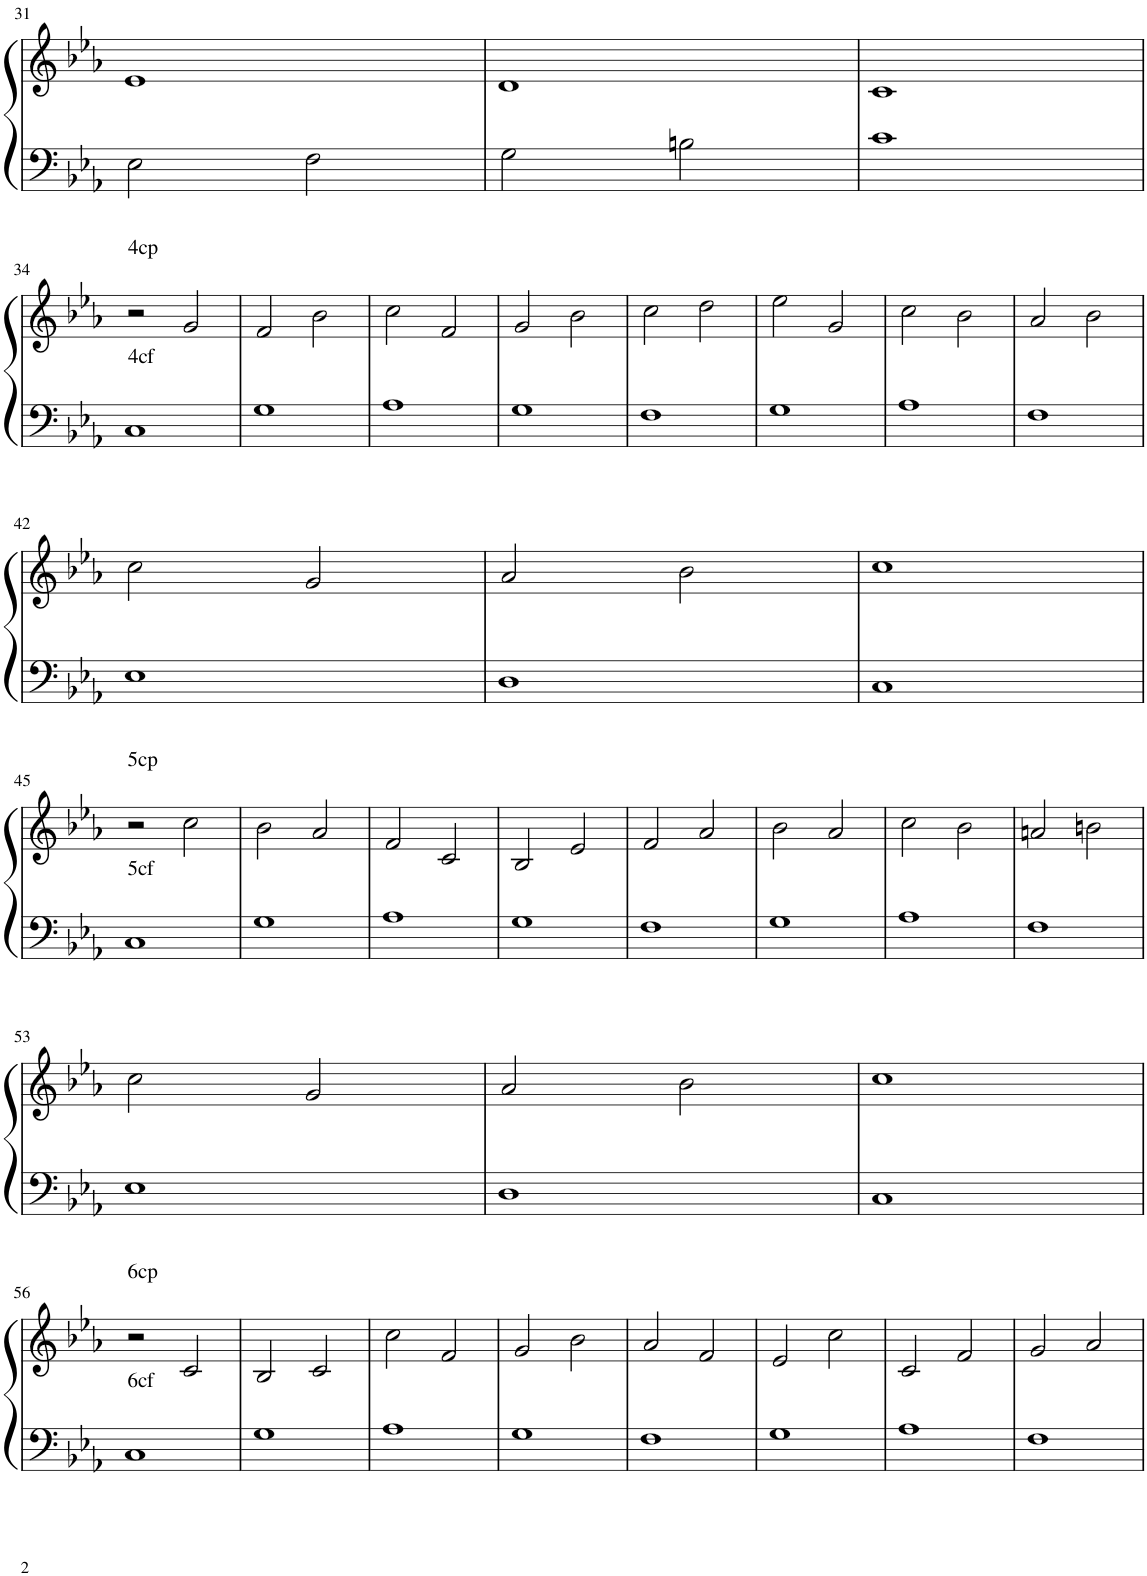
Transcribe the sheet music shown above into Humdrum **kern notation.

**kern	**kern
*part1	*part1
*staff2	*staff1
*I"Piano	*
*I'Pno.	*
!!LO:PB:g=z
*clefF4	*clefG2
*k[b-e-a-]	*k[b-e-a-]
*M4/4	*M4/4
=31	=31
2E-\	1e-
2F\	.
=32	=32
2G\	1d
2Bn\	.
=33	=33
1c	1c
!!LO:LB:g=z
=34	=34
!	!LO:TX:a:t=4cp
!LO:TX:a:t=4cf	!
1C	2r
.	2g/
=35	=35
1G	2f/
.	2b-\
=36	=36
1A-	2cc\
.	2f/
=37	=37
1G	2g/
.	2b-\
=38	=38
1F	2cc\
.	2dd\
=39	=39
1G	2ee-\
.	2g/
=40	=40
1A-	2cc\
.	2b-\
=41	=41
1F	2a-/
.	2b-\
!!LO:LB:g=z
=42	=42
1E-	2cc\
.	2g/
=43	=43
1D	2a-/
.	2b-\
=44	=44
1C	1cc
!!LO:LB:g=z
=45	=45
!	!LO:TX:a:t=5cp
!LO:TX:a:t=5cf	!
1C	2r
.	2cc\
=46	=46
1G	2b-\
.	2a-/
=47	=47
1A-	2f/
.	2c/
=48	=48
1G	2B-/
.	2e-/
=49	=49
1F	2f/
.	2a-/
=50	=50
1G	2b-\
.	2a-/
=51	=51
1A-	2cc\
.	2b-\
=52	=52
1F	2an/
.	2bn\
!!LO:LB:g=z
=53	=53
1E-	2cc\
.	2g/
=54	=54
1D	2a-/
.	2b-\
=55	=55
1C	1cc
!!LO:LB:g=z
=56	=56
!	!LO:TX:a:t=6cp
!LO:TX:a:t=6cf	!
1C	2r
.	2c/
=57	=57
1G	2B-/
.	2c/
=58	=58
1A-	2cc\
.	2f/
=59	=59
1G	2g/
.	2b-\
=60	=60
1F	2a-/
.	2f/
=61	=61
1G	2e-/
.	2cc\
=62	=62
1A-	2c/
.	2f/
=63	=63
1F	2g/
.	2a-/
=	=
*-	*-
